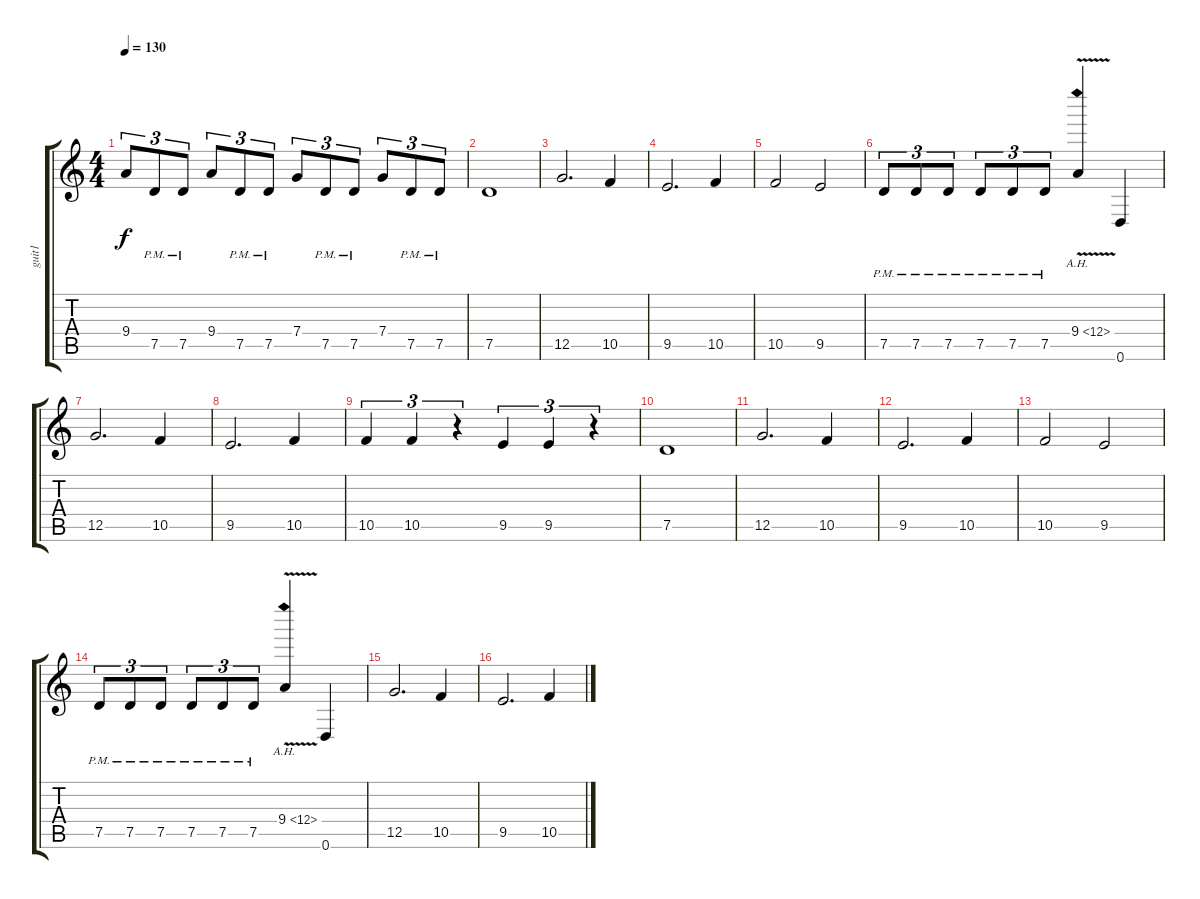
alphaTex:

\track ("guit1" "guit1") {instrument distortionguitar}
\staff {score tabs}
\tuning (D4 A3 F3 C3 G2 D2) {hide}
\ts (4 4)
\tempo 130
\clef g2
\ks c
9.4.8{tu (3 2) dy f} 7.5{pm}.8{tu (3 2)} 7.5{pm}.8{tu (3 2)} 9.4.8{tu (3 2)} 7.5{pm}.8{tu (3 2)} 7.5{pm}.8{tu (3 2)} 7.4.8{tu (3 2)} 7.5{pm}.8{tu (3 2)} 7.5{pm}.8{tu (3 2)} 7.4.8{tu (3 2)} 7.5{pm}.8{tu (3 2)} 7.5{pm}.8{tu (3 2)} |
7.5.1 |
12.5.2{d} 10.5.4 |
9.5.2{d} 10.5.4 |
10.5.2 9.5.2 |
7.5{pm}.8{tu (3 2)} 7.5{pm}.8{tu (3 2)} 7.5{pm}.8{tu (3 2)} 7.5{pm}.8{tu (3 2)} 7.5{pm}.8{tu (3 2)} 7.5{pm}.8{tu (3 2)} 9.4{ah 3 v}.4 0.6.4 |
12.5.2{d} 10.5.4 |
9.5.2{d} 10.5.4 |
10.5.4{tu (3 2)} 10.5.4{tu (3 2)} r.4{tu (3 2)} 9.5.4{tu (3 2)} 9.5.4{tu (3 2)} r.4{tu (3 2)} |
7.5.1 |
12.5.2{d} 10.5.4 |
9.5.2{d} 10.5.4 |
10.5.2 9.5.2 |
7.5{pm}.8{tu (3 2)} 7.5{pm}.8{tu (3 2)} 7.5{pm}.8{tu (3 2)} 7.5{pm}.8{tu (3 2)} 7.5{pm}.8{tu (3 2)} 7.5{pm}.8{tu (3 2)} 9.4{ah 3 v}.4 0.6.4 |
12.5.2{d} 10.5.4 |
9.5.2{d} 10.5.4
